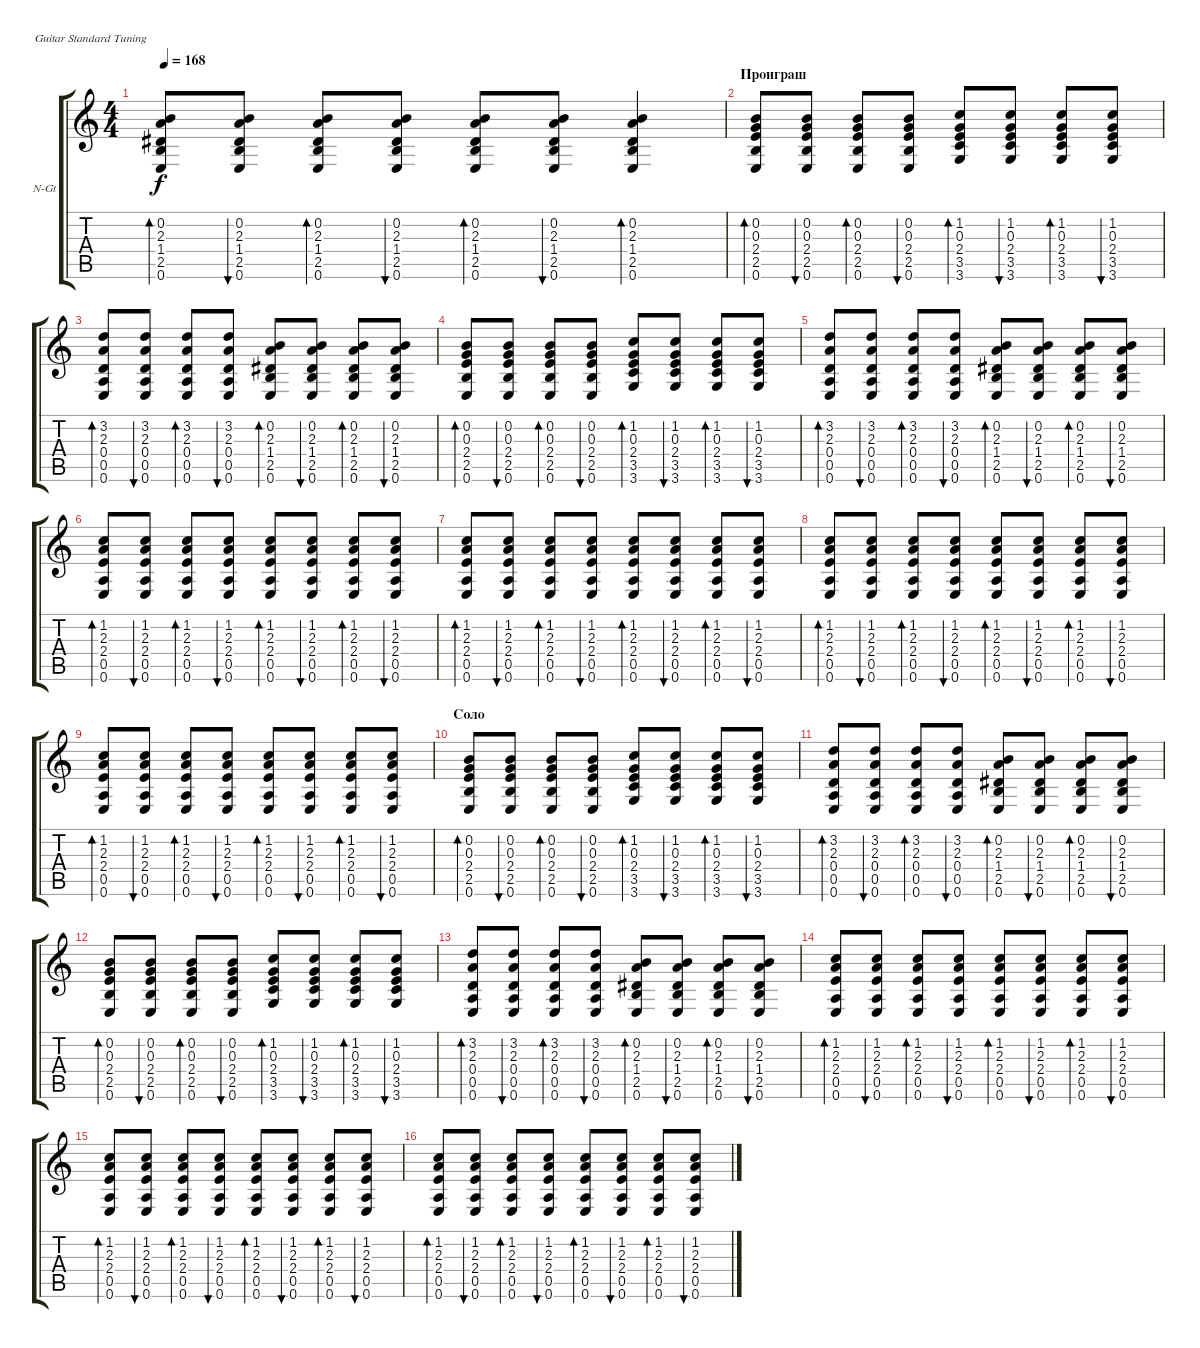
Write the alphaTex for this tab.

\defaultSystemsLayout 4
\bracketExtendMode groupsimilarinstruments
\firstSystemTrackNameOrientation horizontal
\otherSystemsTrackNameOrientation horizontal
\track ("В. Бутусов (гитара)" "N-Gt") {instrument acousticguitarnylon}
\staff {score tabs}
\tuning (E4 B3 G3 D3 A2 E2)
\ts (4 4)
\tempo 168
\clef g2
\scale
0.333333
\ks c
(0.6 2.5 1.4 2.3 0.2).8{bd 44 dy f} (0.6 2.5 1.4 2.3 0.2).8{bu 44} (0.6 2.5 1.4 2.3 0.2).8{bd 44} (0.6 2.5 1.4 2.3 0.2).8{bu 44} (0.6 2.5 1.4 2.3 0.2).8{bd 44} (0.6 2.5 1.4 2.3 0.2).8{bu 44} (0.6 2.5 1.4 2.3 0.2).4{bd 44} |
\section ("" "Проиграш")
\scale
0.333333 (0.6 2.5 2.4 0.3 0.2).8{bd 48} (0.6 2.5 2.4 0.3 0.2).8{bu 47} (0.6 2.5 2.4 0.3 0.2).8{bd 48} (0.6 2.5 2.4 0.3 0.2).8{bu 47} (3.6 3.5 2.4 0.3 1.2).8{bd 48} (3.6 3.5 2.4 0.3 1.2).8{bu 47} (3.6 3.5 2.4 0.3 1.2).8{bd 48} (3.6 3.5 2.4 0.3 1.2).8{bu 47} |
\scale
0.333333 (3.2 2.3 0.4 0.5 0.6).8{bd 46} (3.2 2.3 0.4 0.5 0.6).8{bu 45} (3.2 2.3 0.4 0.5 0.6).8{bd 46} (3.2 2.3 0.4 0.5 0.6).8{bu 45} (0.6 2.5 1.4 2.3 0.2).8{bd 44} (0.6 2.5 1.4 2.3 0.2).8{bu 44} (0.6 2.5 1.4 2.3 0.2).8{bd 44} (0.6 2.5 1.4 2.3 0.2).8{bu 44} |
\scale
0.333333 (0.6 2.5 2.4 0.3 0.2).8{bd 48} (0.6 2.5 2.4 0.3 0.2).8{bu 47} (0.6 2.5 2.4 0.3 0.2).8{bd 48} (0.6 2.5 2.4 0.3 0.2).8{bu 47} (3.6 3.5 2.4 0.3 1.2).8{bd 48} (3.6 3.5 2.4 0.3 1.2).8{bu 47} (3.6 3.5 2.4 0.3 1.2).8{bd 48} (3.6 3.5 2.4 0.3 1.2).8{bu 47} |
\scale
0.333333 (3.2 2.3 0.4 0.5 0.6).8{bd 46} (3.2 2.3 0.4 0.5 0.6).8{bu 45} (3.2 2.3 0.4 0.5 0.6).8{bd 46} (3.2 2.3 0.4 0.5 0.6).8{bu 45} (0.6 2.5 1.4 2.3 0.2).8{bd 44} (0.6 2.5 1.4 2.3 0.2).8{bu 44} (0.6 2.5 1.4 2.3 0.2).8{bd 44} (0.6 2.5 1.4 2.3 0.2).8{bu 44} |
\scale
0.333333 (0.6 0.5 2.4 2.3 1.2).8{bd 44} (0.6 0.5 2.4 2.3 1.2).8{bu 44} (0.6 0.5 2.4 2.3 1.2).8{bd 44} (0.6 0.5 2.4 2.3 1.2).8{bu 44} (0.6 0.5 2.4 2.3 1.2).8{bd 44} (0.6 0.5 2.4 2.3 1.2).8{bu 44} (0.6 0.5 2.4 2.3 1.2).8{bd 44} (0.6 0.5 2.4 2.3 1.2).8{bu 44} |
\scale
0.333333 (0.6 0.5 2.4 2.3 1.2).8{bd 44} (0.6 0.5 2.4 2.3 1.2).8{bu 44} (0.6 0.5 2.4 2.3 1.2).8{bd 44} (0.6 0.5 2.4 2.3 1.2).8{bu 44} (0.6 0.5 2.4 2.3 1.2).8{bd 44} (0.6 0.5 2.4 2.3 1.2).8{bu 44} (0.6 0.5 2.4 2.3 1.2).8{bd 44} (0.6 0.5 2.4 2.3 1.2).8{bu 44} |
\scale
0.333333 (0.6 0.5 2.4 2.3 1.2).8{bd 44} (0.6 0.5 2.4 2.3 1.2).8{bu 44} (0.6 0.5 2.4 2.3 1.2).8{bd 44} (0.6 0.5 2.4 2.3 1.2).8{bu 44} (0.6 0.5 2.4 2.3 1.2).8{bd 44} (0.6 0.5 2.4 2.3 1.2).8{bu 44} (0.6 0.5 2.4 2.3 1.2).8{bd 44} (0.6 0.5 2.4 2.3 1.2).8{bu 44} |
\scale
0.333333 (0.6 0.5 2.4 2.3 1.2).8{bd 44} (0.6 0.5 2.4 2.3 1.2).8{bu 44} (0.6 0.5 2.4 2.3 1.2).8{bd 44} (0.6 0.5 2.4 2.3 1.2).8{bu 44} (0.6 0.5 2.4 2.3 1.2).8{bd 44} (0.6 0.5 2.4 2.3 1.2).8{bu 44} (0.6 0.5 2.4 2.3 1.2).8{bd 44} (0.6 0.5 2.4 2.3 1.2).8{bu 44} |
\section ("" "Соло")
\scale
0.333333 (0.6 2.5 2.4 0.3 0.2).8{bd 48} (0.6 2.5 2.4 0.3 0.2).8{bu 47} (0.6 2.5 2.4 0.3 0.2).8{bd 48} (0.6 2.5 2.4 0.3 0.2).8{bu 47} (3.6 3.5 2.4 0.3 1.2).8{bd 48} (3.6 3.5 2.4 0.3 1.2).8{bu 47} (3.6 3.5 2.4 0.3 1.2).8{bd 48} (3.6 3.5 2.4 0.3 1.2).8{bu 47} |
\scale
0.333333 (3.2 2.3 0.4 0.5 0.6).8{bd 46} (3.2 2.3 0.4 0.5 0.6).8{bu 45} (3.2 2.3 0.4 0.5 0.6).8{bd 46} (3.2 2.3 0.4 0.5 0.6).8{bu 45} (0.6 2.5 1.4 2.3 0.2).8{bd 44} (0.6 2.5 1.4 2.3 0.2).8{bu 44} (0.6 2.5 1.4 2.3 0.2).8{bd 44} (0.6 2.5 1.4 2.3 0.2).8{bu 44} |
\scale
0.333333 (0.6 2.5 2.4 0.3 0.2).8{bd 48} (0.6 2.5 2.4 0.3 0.2).8{bu 47} (0.6 2.5 2.4 0.3 0.2).8{bd 48} (0.6 2.5 2.4 0.3 0.2).8{bu 47} (3.6 3.5 2.4 0.3 1.2).8{bd 48} (3.6 3.5 2.4 0.3 1.2).8{bu 47} (3.6 3.5 2.4 0.3 1.2).8{bd 48} (3.6 3.5 2.4 0.3 1.2).8{bu 47} |
\scale
0.333333 (3.2 2.3 0.4 0.5 0.6).8{bd 46} (3.2 2.3 0.4 0.5 0.6).8{bu 45} (3.2 2.3 0.4 0.5 0.6).8{bd 46} (3.2 2.3 0.4 0.5 0.6).8{bu 45} (0.6 2.5 1.4 2.3 0.2).8{bd 44} (0.6 2.5 1.4 2.3 0.2).8{bu 44} (0.6 2.5 1.4 2.3 0.2).8{bd 44} (0.6 2.5 1.4 2.3 0.2).8{bu 44} |
\scale
0.333333 (0.6 0.5 2.4 2.3 1.2).8{bd 44} (0.6 0.5 2.4 2.3 1.2).8{bu 44} (0.6 0.5 2.4 2.3 1.2).8{bd 44} (0.6 0.5 2.4 2.3 1.2).8{bu 44} (0.6 0.5 2.4 2.3 1.2).8{bd 44} (0.6 0.5 2.4 2.3 1.2).8{bu 44} (0.6 0.5 2.4 2.3 1.2).8{bd 44} (0.6 0.5 2.4 2.3 1.2).8{bu 44} |
\scale
0.333333 (0.6 0.5 2.4 2.3 1.2).8{bd 44} (0.6 0.5 2.4 2.3 1.2).8{bu 44} (0.6 0.5 2.4 2.3 1.2).8{bd 44} (0.6 0.5 2.4 2.3 1.2).8{bu 44} (0.6 0.5 2.4 2.3 1.2).8{bd 44} (0.6 0.5 2.4 2.3 1.2).8{bu 44} (0.6 0.5 2.4 2.3 1.2).8{bd 44} (0.6 0.5 2.4 2.3 1.2).8{bu 44} |
\scale
0.333333 (0.6 0.5 2.4 2.3 1.2).8{bd 44} (0.6 0.5 2.4 2.3 1.2).8{bu 44} (0.6 0.5 2.4 2.3 1.2).8{bd 44} (0.6 0.5 2.4 2.3 1.2).8{bu 44} (0.6 0.5 2.4 2.3 1.2).8{bd 44} (0.6 0.5 2.4 2.3 1.2).8{bu 44} (0.6 0.5 2.4 2.3 1.2).8{bd 44} (0.6 0.5 2.4 2.3 1.2).8{bu 44}
